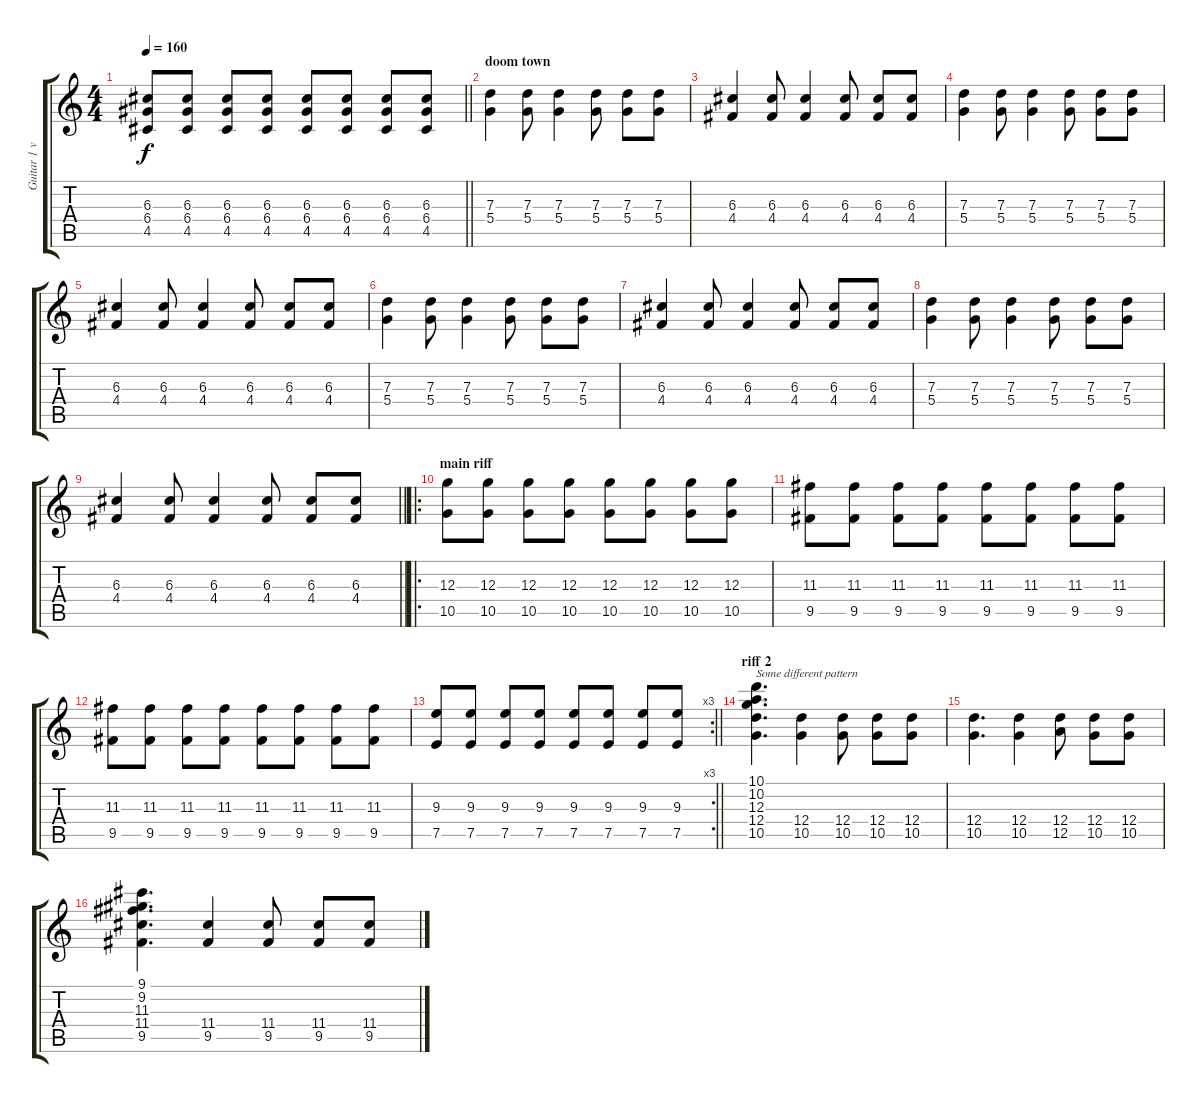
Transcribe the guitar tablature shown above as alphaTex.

\track ("Guitar 1 var" "Guitar 1 v") {mute instrument electricguitarclean}
\staff {score tabs}
\tuning (E4 B3 G3 D3 A2 E2) {hide}
\ts (4 4)
\tempo 160
\clef g2
\barLineRight lightlight
\ks c
(6.3 6.4 4.5).8{dy f} (6.3 6.4 4.5).8 (6.3 6.4 4.5).8 (6.3 6.4 4.5).8 (6.3 6.4 4.5).8 (6.3 6.4 4.5).8 (6.3 6.4 4.5).8 (6.3 6.4 4.5).8 |
\section ("" "doom town")
(7.3 5.4).4 (7.3 5.4).8 (7.3 5.4).4 (7.3 5.4).8 (7.3 5.4).8 (7.3 5.4).8 |
(6.3 4.4).4 (6.3 4.4).8 (6.3 4.4).4 (6.3 4.4).8 (6.3 4.4).8 (6.3 4.4).8 |
(7.3 5.4).4 (7.3 5.4).8 (7.3 5.4).4 (7.3 5.4).8 (7.3 5.4).8 (7.3 5.4).8 |
(6.3 4.4).4 (6.3 4.4).8 (6.3 4.4).4 (6.3 4.4).8 (6.3 4.4).8 (6.3 4.4).8 |
(7.3 5.4).4 (7.3 5.4).8 (7.3 5.4).4 (7.3 5.4).8 (7.3 5.4).8 (7.3 5.4).8 |
(6.3 4.4).4 (6.3 4.4).8 (6.3 4.4).4 (6.3 4.4).8 (6.3 4.4).8 (6.3 4.4).8 |
(7.3 5.4).4 (7.3 5.4).8 (7.3 5.4).4 (7.3 5.4).8 (7.3 5.4).8 (7.3 5.4).8 |
\barLineRight lightlight
(6.3 4.4).4 (6.3 4.4).8 (6.3 4.4).4 (6.3 4.4).8 (6.3 4.4).8 (6.3 4.4).8 |
\ro
\section ("" "main riff")
(12.3 10.5).8 (12.3 10.5).8 (12.3 10.5).8 (12.3 10.5).8 (12.3 10.5).8 (12.3 10.5).8 (12.3 10.5).8 (12.3 10.5).8 |
(11.3 9.5).8 (11.3 9.5).8 (11.3 9.5).8 (11.3 9.5).8 (11.3 9.5).8 (11.3 9.5).8 (11.3 9.5).8 (11.3 9.5).8 |
(11.3 9.5).8 (11.3 9.5).8 (11.3 9.5).8 (11.3 9.5).8 (11.3 9.5).8 (11.3 9.5).8 (11.3 9.5).8 (11.3 9.5).8 |
\rc 3
\barLineRight lightlight
(9.3 7.5).8 (9.3 7.5).8 (9.3 7.5).8 (9.3 7.5).8 (9.3 7.5).8 (9.3 7.5).8 (9.3 7.5).8 (9.3 7.5).8 |
\section ("" "riff 2")
(10.1 10.2 12.3 12.4 10.5).4{d txt "Some different pattern"} (12.4 10.5).4 (12.4 10.5).8 (12.4 10.5).8 (12.4 10.5).8 |
(12.4 10.5).4{d} (12.4 10.5).4 (12.4 12.5).8 (12.4 10.5).8 (12.4 10.5).8 |
(9.1 9.2 11.3 11.4 9.5).4{d} (11.4 9.5).4 (11.4 9.5).8 (11.4 9.5).8 (11.4 9.5).8
